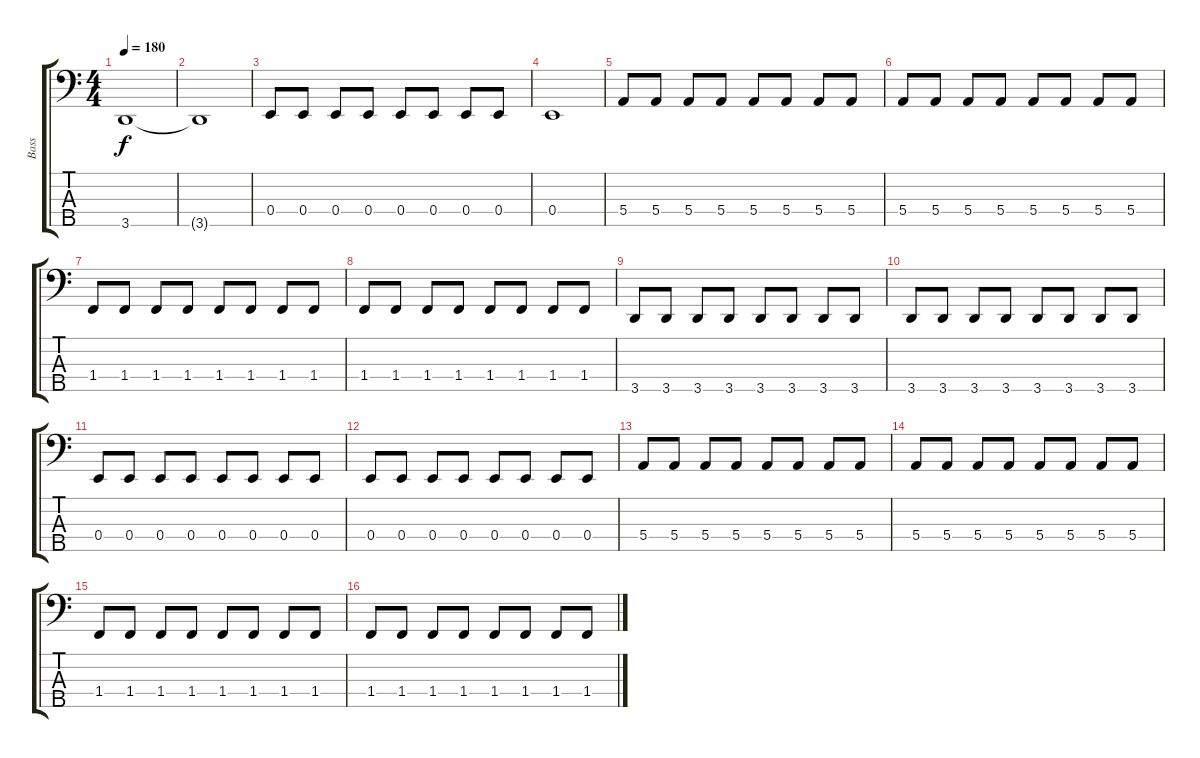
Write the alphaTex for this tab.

\track ("Bass" "Bass") {instrument electricbassfinger}
\staff {score tabs}
\tuning (G2 D2 A1 E1 B0) {hide}
\ts (4 4)
\tempo 180
\clef f4
\ks c
3.5.1{dy f} |
3.5{t}.1 |
0.4.8 0.4.8 0.4.8 0.4.8 0.4.8 0.4.8 0.4.8 0.4.8 |
0.4.1 |
5.4.8 5.4.8 5.4.8 5.4.8 5.4.8 5.4.8 5.4.8 5.4.8 |
5.4.8 5.4.8 5.4.8 5.4.8 5.4.8 5.4.8 5.4.8 5.4.8 |
1.4.8 1.4.8 1.4.8 1.4.8 1.4.8 1.4.8 1.4.8 1.4.8 |
1.4.8 1.4.8 1.4.8 1.4.8 1.4.8 1.4.8 1.4.8 1.4.8 |
3.5.8 3.5.8 3.5.8 3.5.8 3.5.8 3.5.8 3.5.8 3.5.8 |
3.5.8 3.5.8 3.5.8 3.5.8 3.5.8 3.5.8 3.5.8 3.5.8 |
0.4.8 0.4.8 0.4.8 0.4.8 0.4.8 0.4.8 0.4.8 0.4.8 |
0.4.8 0.4.8 0.4.8 0.4.8 0.4.8 0.4.8 0.4.8 0.4.8 |
5.4.8 5.4.8 5.4.8 5.4.8 5.4.8 5.4.8 5.4.8 5.4.8 |
5.4.8 5.4.8 5.4.8 5.4.8 5.4.8 5.4.8 5.4.8 5.4.8 |
1.4.8 1.4.8 1.4.8 1.4.8 1.4.8 1.4.8 1.4.8 1.4.8 |
1.4.8 1.4.8 1.4.8 1.4.8 1.4.8 1.4.8 1.4.8 1.4.8
